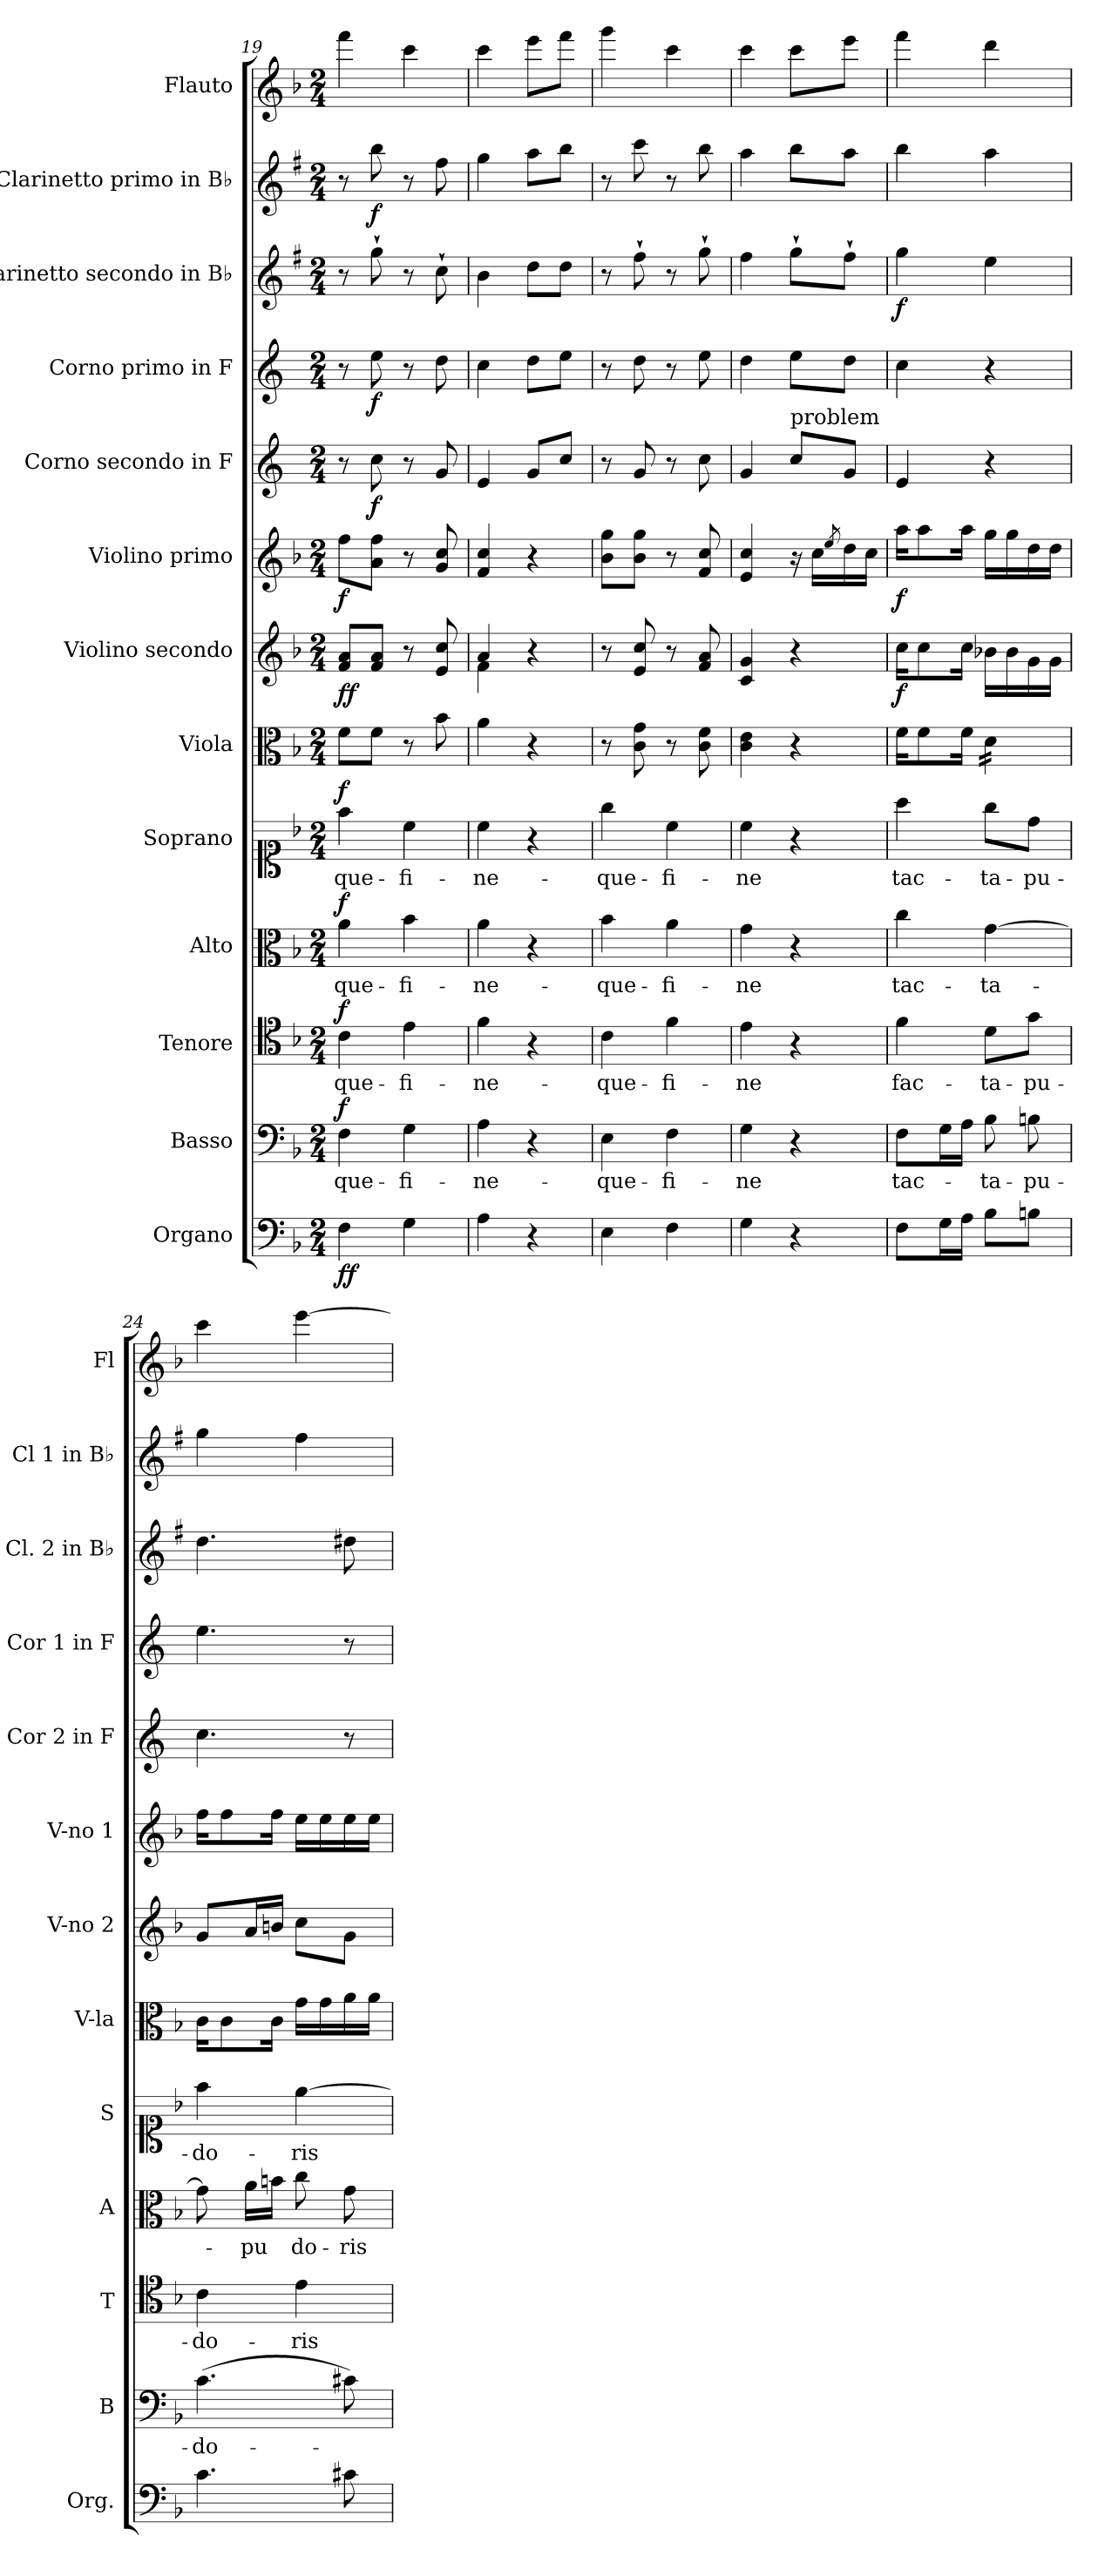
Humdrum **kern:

**kern	**dynam	**kern	**text	**dynam	**kern	**text	**dynam	**kern	**text	**dynam	**kern	**text	**dynam	**kern	**kern	**dynam	**kern	**dynam	**kern	**dynam	**kern	**dynam	**kern	**dynam	**kern	**dynam	**kern
*part13	*part13	*part12	*part12	*part12	*part11	*part11	*part11	*part10	*part10	*part10	*part9	*part9	*part9	*part8	*part7	*part7	*part6	*part6	*part5	*part5	*part4	*part4	*part3	*part3	*part2	*part2	*part1
*staff13	*staff13	*staff12	*staff12	*staff12	*staff11	*staff11	*staff11	*staff10	*staff10	*staff10	*staff9	*staff9	*staff9	*staff8	*staff7	*staff7	*staff6	*staff6	*staff5	*staff5	*staff4	*staff4	*staff3	*staff3	*staff2	*staff2	*staff1
*I"Organo	*	*I"Basso	*	*	*I"Tenore	*	*	*I"Alto	*	*	*I"Soprano	*	*	*I"Viola	*I"Violino secondo	*	*I"Violino primo	*	*I"Corno secondo in F	*	*I"Corno primo in F	*	*I"Clarinetto secondo in B♭	*	*I"Clarinetto primo in B♭	*	*I"Flauto
*I'Org.	*	*I'B	*	*	*I'T	*	*	*I'A	*	*	*I'S	*	*	*I'V-la	*I'V-no 2	*	*I'V-no 1	*	*I'Cor 2 in F	*	*I'Cor 1 in F	*	*I'Cl. 2 in B♭	*	*I'Cl 1 in B♭	*	*I'Fl
*clefF4	*	*clefF4	*	*	*clefC4	*	*	*clefC3	*	*	*clefC1	*	*	*clefC3	*clefG2	*	*clefG2	*	*clefG2	*	*clefG2	*	*clefG2	*	*clefG2	*	*clefG2
*	*	*	*	*	*	*	*	*	*	*	*	*	*	*	*	*	*	*	*ITrd4c7	*	*ITrd4c7	*	*ITrd1c2	*	*ITrd1c2	*	*
*k[b-]	*	*k[b-]	*	*	*k[b-]	*	*	*k[b-]	*	*	*k[b-]	*	*	*k[b-]	*k[b-]	*	*k[b-]	*	*k[b-]	*	*k[b-]	*	*k[b-]	*	*k[b-]	*	*k[b-]
*M2/4	*	*M2/4	*	*	*M2/4	*	*	*M2/4	*	*	*M2/4	*	*	*M2/4	*M2/4	*	*M2/4	*	*M2/4	*	*M2/4	*	*M2/4	*	*M2/4	*	*M2/4
=19	=19	=19	=19	=19	=19	=19	=19	=19	=19	=19	=19	=19	=19	=19	=19	=19	=19	=19	=19	=19	=19	=19	=19	=19	=19	=19	=19
!	!LO:DY:b	!	!	!LO:DY:b	!	!	!LO:DY:b	!	!	!LO:DY:b	!	!	!LO:DY:b	!	!	!LO:DY:b	!	!LO:DY:b	!	!	!	!	!	!	!	!	!
4F\	ff	4F\	que-	f	4c\	que-	f	4a\	que-	f	4ff\	que-	f	8f\L	8f/ 8a/L	ff	8ff\L	f	8r	.	8r	.	8r	.	8r	.	4fff\
!	!	!	!	!	!	!	!	!	!	!	!	!	!	!	!	!	!	!	!	!LO:DY:b	!	!LO:DY:b	!	!	!	!LO:DY:b	!
.	.	.	.	.	.	.	.	.	.	.	.	.	.	8f\J	8f/ 8a/J	.	8a\ 8ff\J	.	8f\	f	8a\	f	8ff`\	.	8aa\	f	.
4G\	.	4G\	-fi-	.	4e\	-fi-	.	4b-\	-fi-	.	4cc\	-fi-	.	8r	8r	.	8r	.	8r	.	8r	.	8r	.	8r	.	4ccc\
.	.	.	.	.	.	.	.	.	.	.	.	.	.	8b-\	8e/ 8cc/	.	8g/ 8cc/	.	8c/	.	8g\	.	8b-`\	.	8ee\	.	.
=20	=20	=20	=20	=20	=20	=20	=20	=20	=20	=20	=20	=20	=20	=20	=20	=20	=20	=20	=20	=20	=20	=20	=20	=20	=20	=20	=20
*	*	*	*	*	*	*	*	*	*	*	*	*	*	*	*^	*	*	*	*	*	*	*	*	*	*	*	*
4A\	.	4A\	-ne-	.	4f\	-ne-	.	4a\	-ne-	.	4cc\	-ne-	.	4a\	4a/	4f\	.	4f/ 4cc/	.	4A/	.	4f\	.	4a\	.	4ff\	.	4ccc\
4r	.	4r	.	.	4r	.	.	4r	.	.	4r	.	.	4r	4r	4ryy	.	4r	.	8c/L	.	8g\L	.	8cc\L	.	8gg\L	.	8eee\L
.	.	.	.	.	.	.	.	.	.	.	.	.	.	.	.	.	.	.	.	8f/J	.	8a\J	.	8cc\J	.	8aa\J	.	8fff\J
*	*	*	*	*	*	*	*	*	*	*	*	*	*	*	*v	*v	*	*	*	*	*	*	*	*	*	*	*	*
=21	=21	=21	=21	=21	=21	=21	=21	=21	=21	=21	=21	=21	=21	=21	=21	=21	=21	=21	=21	=21	=21	=21	=21	=21	=21	=21	=21
4E\	.	4E\	-que-	.	4c\	-que-	.	4b-\	-que-	.	4gg\	-que-	.	8r	8r	.	8b-\ 8gg\L	.	8r	.	8r	.	8r	.	8r	.	4ggg\
.	.	.	.	.	.	.	.	.	.	.	.	.	.	8c\ 8g\	8e/ 8cc/	.	8b-\ 8gg\J	.	8c/	.	8g\	.	8ee`\	.	8bb-\	.	.
4F\	.	4F\	-fi-	.	4f\	-fi-	.	4a\	-fi-	.	4cc\	-fi-	.	8r	8r	.	8r	.	8r	.	8r	.	8r	.	8r	.	4ccc\
.	.	.	.	.	.	.	.	.	.	.	.	.	.	8c\ 8f\	8f/ 8a/	.	8f/ 8cc/	.	8f\	.	8a\	.	8ff`\	.	8aa\	.	.
=22	=22	=22	=22	=22	=22	=22	=22	=22	=22	=22	=22	=22	=22	=22	=22	=22	=22	=22	=22	=22	=22	=22	=22	=22	=22	=22	=22
4G\	.	4G\	-ne	.	4e\	-ne	.	4g\	-ne	.	4cc\	-ne	.	4c\ 4e\	4c/ 4g/	.	4e/ 4cc/	.	4c/	.	4g\	.	4ee\	.	4gg\	.	4ccc\
!	!	!	!	!	!	!	!	!	!	!	!	!	!	!	!	!	!	!	!LO:TX:a:t=problem	!	!	!	!	!	!	!	!
4r	.	4r	.	.	4r	.	.	4r	.	.	4r	.	.	4r	4r	.	16r	.	8f\L	.	8a\L	.	8ff`\L	.	8aa\L	.	8ccc\L
.	.	.	.	.	.	.	.	.	.	.	.	.	.	.	.	.	16cc\LL	.	.	.	.	.	.	.	.	.	.
.	.	.	.	.	.	.	.	.	.	.	.	.	.	.	.	.	8qee/	.	.	.	.	.	.	.	.	.	.
.	.	.	.	.	.	.	.	.	.	.	.	.	.	.	.	.	16dd\	.	8c/J	.	8g\J	.	8ee`\J	.	8gg\J	.	8eee\J
.	.	.	.	.	.	.	.	.	.	.	.	.	.	.	.	.	16cc\JJ	.	.	.	.	.	.	.	.	.	.
=23	=23	=23	=23	=23	=23	=23	=23	=23	=23	=23	=23	=23	=23	=23	=23	=23	=23	=23	=23	=23	=23	=23	=23	=23	=23	=23	=23
!	!	!	!	!	!	!	!	!	!	!	!	!	!	!	!	!LO:DY:b	!	!LO:DY:b	!	!	!	!	!	!LO:DY:b	!	!	!
8F\L	.	8F\L	tac-	.	4f\	fac-	.	4cc\	tac-	.	4aa\	tac-	.	16f\KL	16cc\KL	f	16aa\KL	f	4A/	.	4f\	.	4ff\	f	4aa\	.	4fff\
.	.	.	.	.	.	.	.	.	.	.	.	.	.	8f\	8cc\	.	8aa\	.	.	.	.	.	.	.	.	.	.
16G\L	.	16G\L	.	.	.	.	.	.	.	.	.	.	.	.	.	.	.	.	.	.	.	.	.	.	.	.	.
16A\JJ	.	16A\JJ	.	.	.	.	.	.	.	.	.	.	.	16f\Jk	16cc\Jk	.	16aa\Jk	.	.	.	.	.	.	.	.	.	.
*	*	*	*	*	*	*	*	*	*	*	*	*	*	*tremolo	*	*	*	*	*	*	*	*	*	*	*	*	*
8B-\L	.	8B-\	-ta-	.	8d\L	-ta-	.	[4g\	-ta-	.	8gg\L	-ta-	.	16d\LL	16b-X\LL	.	16gg\LL	.	4r	.	4r	.	4dd\	.	4gg\	.	4ddd\
.	.	.	.	.	.	.	.	.	.	.	.	.	.	16d\	16b-\	.	16gg\	.	.	.	.	.	.	.	.	.	.
8Bn\J	.	8Bn\	-pu-	.	8g\J	pu-	.	.	.	.	8dd\J	-pu-	.	16d\	16g\	.	16dd\	.	.	.	.	.	.	.	.	.	.
.	.	.	.	.	.	.	.	.	.	.	.	.	.	16d\JJ	16g\JJ	.	16dd\JJ	.	.	.	.	.	.	.	.	.	.
*	*	*	*	*	*	*	*	*	*	*	*	*	*	*Xtremolo	*	*	*	*	*	*	*	*	*	*	*	*	*
=24	=24	=24	=24	=24	=24	=24	=24	=24	=24	=24	=24	=24	=24	=24	=24	=24	=24	=24	=24	=24	=24	=24	=24	=24	=24	=24	=24
4.c\	.	(4.c\	-do-	.	4c\	-do-	.	8g\]	.	.	4ff\	-do-	.	16c\KL	8g/L	.	16ff\KL	.	4.f\	.	4.a\	.	4.cc\	.	4ff\	.	4ccc\
.	.	.	.	.	.	.	.	.	.	.	.	.	.	8c\	.	.	8ff\	.	.	.	.	.	.	.	.	.	.
.	.	.	.	.	.	.	.	16a\LL	pu	.	.	.	.	.	16a/L	.	.	.	.	.	.	.	.	.	.	.	.
.	.	.	.	.	.	.	.	16bn\JJ	.	.	.	.	.	16c\Jk	16bn/JJ	.	16ff\Jk	.	.	.	.	.	.	.	.	.	.
.	.	.	.	.	4e\	-ris-	.	8cc\	-do-	.	[4ee\	-ris-	.	16g\LL	8cc\L	.	16ee\LL	.	.	.	.	.	.	.	4ee\	.	[4eee\
.	.	.	.	.	.	.	.	.	.	.	.	.	.	16g\	.	.	16ee\	.	.	.	.	.	.	.	.	.	.
8c#X\	.	8c#X\)	.	.	.	.	.	8g\	-ris-	.	.	.	.	16a\	8g\J	.	16ee\	.	8r	.	8r	.	8cc#X\	.	.	.	.
.	.	.	.	.	.	.	.	.	.	.	.	.	.	16a\JJ	.	.	16ee\JJ	.	.	.	.	.	.	.	.	.	.
=	=	=	=	=	=	=	=	=	=	=	=	=	=	=	=	=	=	=	=	=	=	=	=	=	=	=	=
*-	*-	*-	*-	*-	*-	*-	*-	*-	*-	*-	*-	*-	*-	*-	*-	*-	*-	*-	*-	*-	*-	*-	*-	*-	*-	*-	*-
